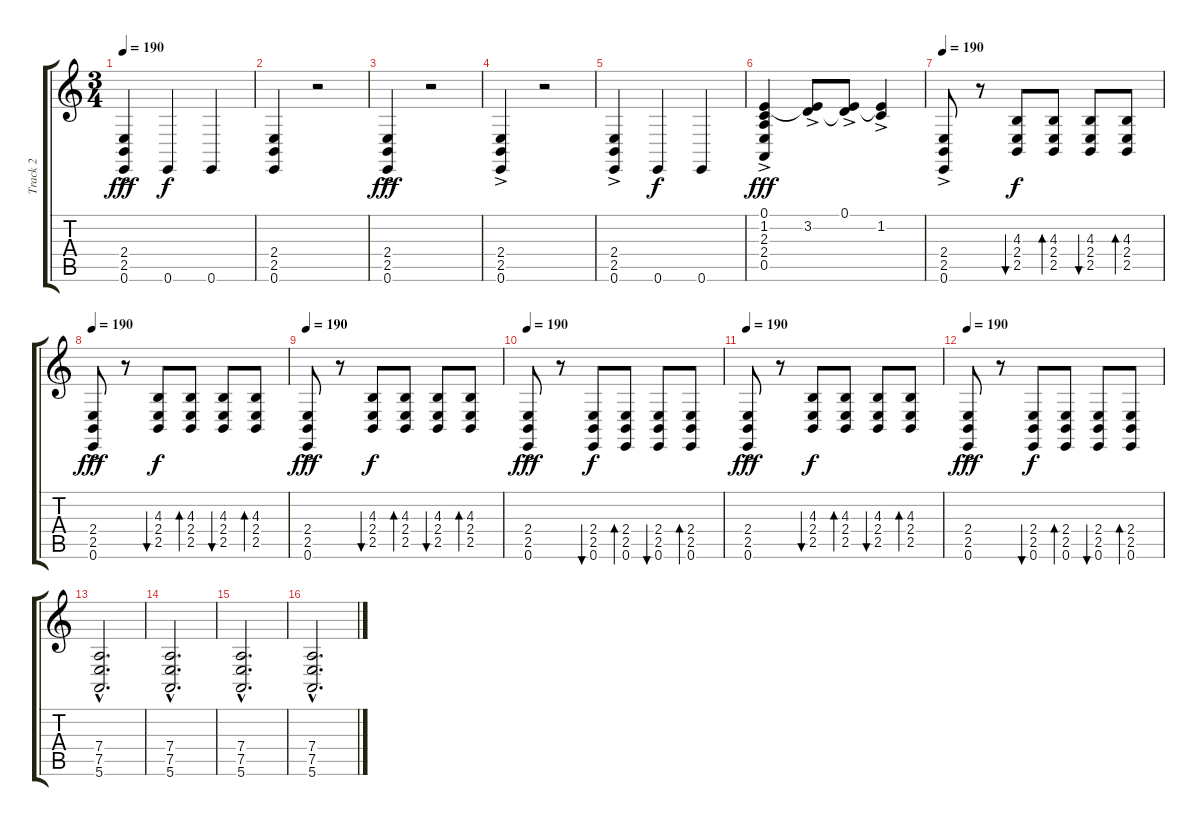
\track ("Track 2" "Track 2") {instrument stringensemble1}
\staff {score tabs}
\tuning (E4 B3 G3 D3 A2 E2) {hide}
\ts (3 4)
\tempo 190
\clef g2
\ks c
(2.4 2.5{ac} 0.6).4{dy fff} 0.6.4{dy f} 0.6.4 |
(2.4 2.5 0.6).4 r.2 |
(2.4 2.5{ac} 0.6).4{dy fff} r.2 |
(2.4 2.5{ac} 0.6).4 r.2 |
(2.4 2.5{ac} 0.6).4 0.6.4{dy f} 0.6.4 |
(0.1{ac} 1.2 2.3 2.4 0.5).4{dy fff} (0.1{t} 3.2{ac}).8 (0.1{ac} 3.2{t}).8 (0.1{t} 1.2{ac}).4 |
\tempo 190
(2.4 2.5{ac} 0.6).8{volume 16} r.8 (4.3 2.4 2.5).8{bu 240 dy f} (4.3 2.4 2.5).8{bd 240} (4.3 2.4 2.5).8{bu 240} (4.3 2.4 2.5).8{bd 240} |
\tempo 190
(2.4 2.5{ac} 0.6).8{dy fff volume 16} r.8 (4.3 2.4 2.5).8{bu 240 dy f} (4.3 2.4 2.5).8{bd 240} (4.3 2.4 2.5).8{bu 240} (4.3 2.4 2.5).8{bd 240} |
\tempo 190
(2.4 2.5{ac} 0.6).8{dy fff volume 16} r.8 (4.3 2.4 2.5).8{bu 240 dy f} (4.3 2.4 2.5).8{bd 240} (4.3 2.4 2.5).8{bu 240} (4.3 2.4 2.5).8{bd 240} |
\tempo 190
(2.4 2.5{ac} 0.6).8{dy fff volume 16} r.8 (2.4 2.5 0.6).8{bu 240 dy f} (2.4 2.5 0.6).8{bd 240} (2.4 2.5 0.6).8{bu 240} (2.4 2.5 0.6).8{bd 240} |
\tempo 190
(2.4 2.5{ac} 0.6).8{dy fff volume 16} r.8 (4.3 2.4 2.5).8{bu 240 dy f} (4.3 2.4 2.5).8{bd 240} (4.3 2.4 2.5).8{bu 240} (4.3 2.4 2.5).8{bd 240} |
\tempo 190
(2.4 2.5{ac} 0.6).8{dy fff volume 16} r.8 (2.4 2.5 0.6).8{bu 240 dy f} (2.4 2.5 0.6).8{bd 240} (2.4 2.5 0.6).8{bu 240} (2.4 2.5 0.6).8{bd 240} |
(7.4{hac} 7.5{hac} 5.6{hac}).2{d} |
(7.4{hac} 7.5{hac} 5.6{hac}).2{d} |
(7.4{hac} 7.5{hac} 5.6{hac}).2{d} |
(7.4{hac} 7.5{hac} 5.6{hac}).2{d}
